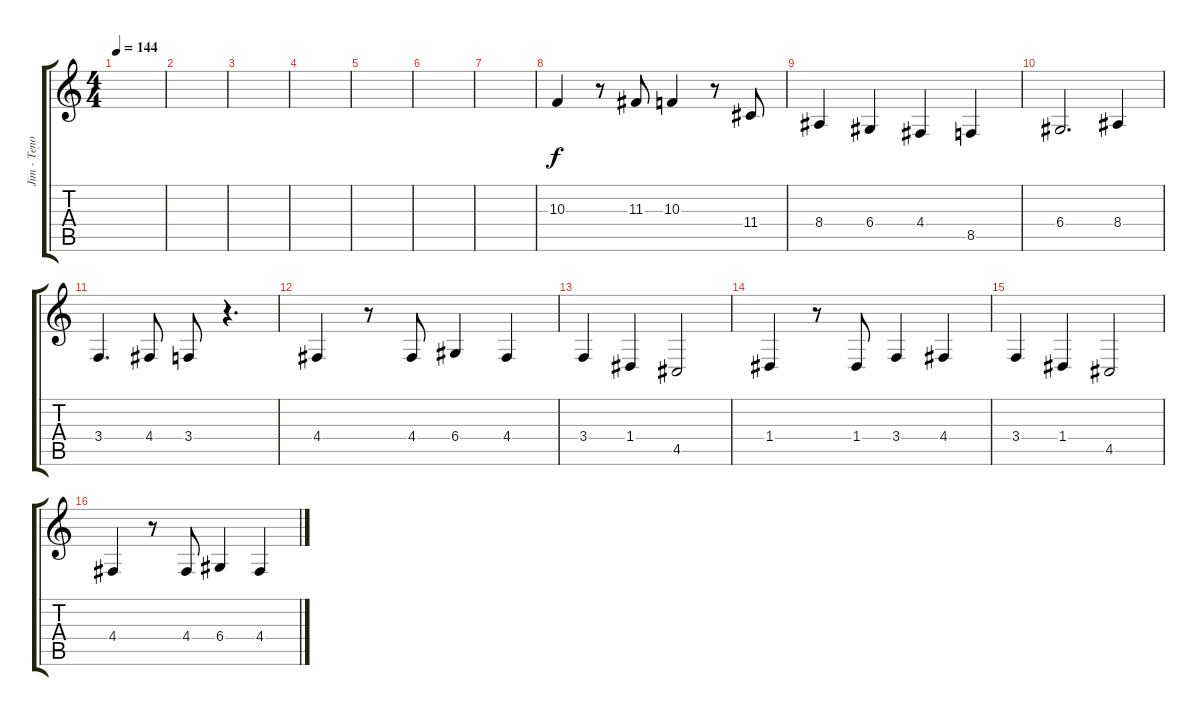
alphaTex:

\track ("Jim - Tenor Sax" "Jim - Teno") {instrument tenorsax}
\staff {score tabs}
\tuning (E4 B3 G3 D3 A2 E2) {hide}
\ts (4 4)
\tempo 144
\clef g2
\ks c
|
|
|
|
|
|
|
10.3.4 r.8 11.3.8 10.3.4 r.8 11.4.8 |
8.4.4 6.4.4 4.4.4 8.5.4 |
6.4.2{d} 8.4.4 |
3.4.4{d} 4.4.8 3.4.8 r.4{d} |
4.4.4 r.8 4.4.8 6.4.4 4.4.4 |
3.4.4 1.4.4 4.5.2 |
1.4.4 r.8 1.4.8 3.4.4 4.4.4 |
3.4.4 1.4.4 4.5.2 |
4.4.4 r.8 4.4.8 6.4.4 4.4.4
